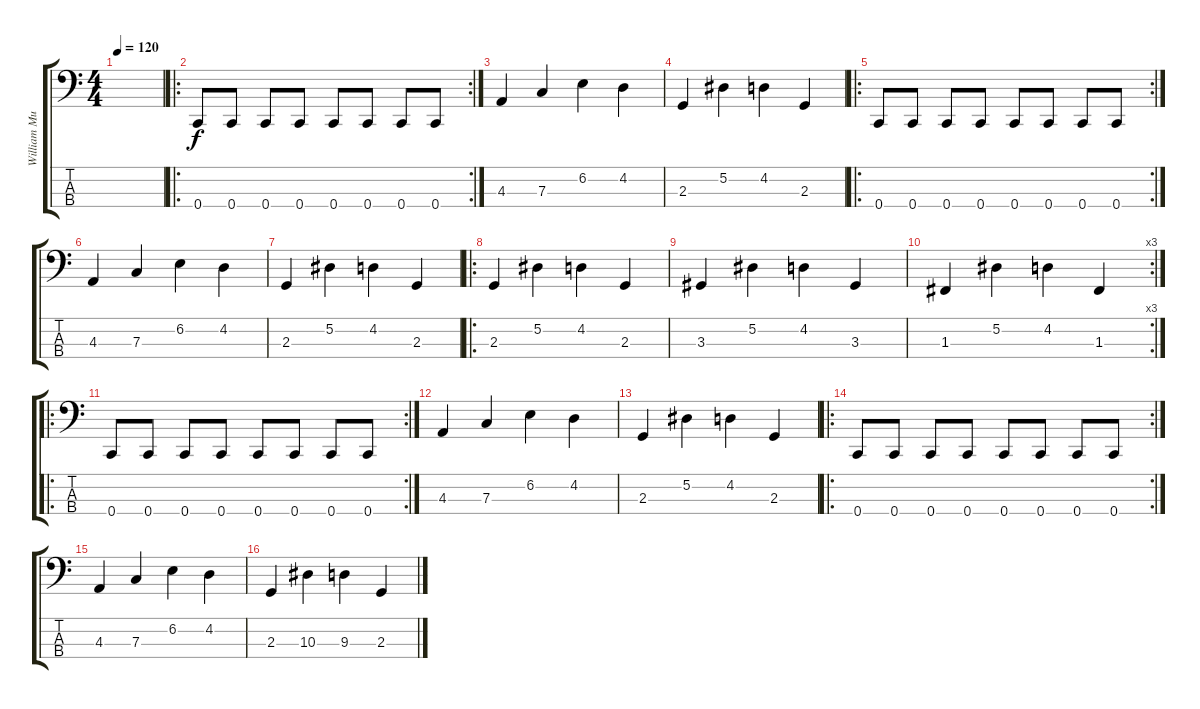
\track ("William Murderface" "William Mu") {instrument electricbassfinger}
\staff {score tabs}
\tuning (Eb2 Bb1 F1 C1) {hide}
\ts (4 4)
\tempo 120
\clef f4
\ks c
|
\ro
\rc 2
0.4.8 0.4.8 0.4.8 0.4.8 0.4.8 0.4.8 0.4.8 0.4.8 |
4.3.4 7.3.4 6.2.4 4.2.4 |
2.3.4 5.2.4 4.2.4 2.3.4 |
\ro
\rc 2
0.4.8 0.4.8 0.4.8 0.4.8 0.4.8 0.4.8 0.4.8 0.4.8 |
4.3.4 7.3.4 6.2.4 4.2.4 |
2.3.4 5.2.4 4.2.4 2.3.4 |
\ro
2.3.4 5.2.4 4.2.4 2.3.4 |
3.3.4 5.2.4 4.2.4 3.3.4 |
\rc 3
1.3.4 5.2.4 4.2.4 1.3.4 |
\ro
\rc 2
0.4.8 0.4.8 0.4.8 0.4.8 0.4.8 0.4.8 0.4.8 0.4.8 |
4.3.4 7.3.4 6.2.4 4.2.4 |
2.3.4 5.2.4 4.2.4 2.3.4 |
\ro
\rc 2
0.4.8 0.4.8 0.4.8 0.4.8 0.4.8 0.4.8 0.4.8 0.4.8 |
4.3.4 7.3.4 6.2.4 4.2.4 |
2.3.4 10.3.4 9.3.4 2.3.4
